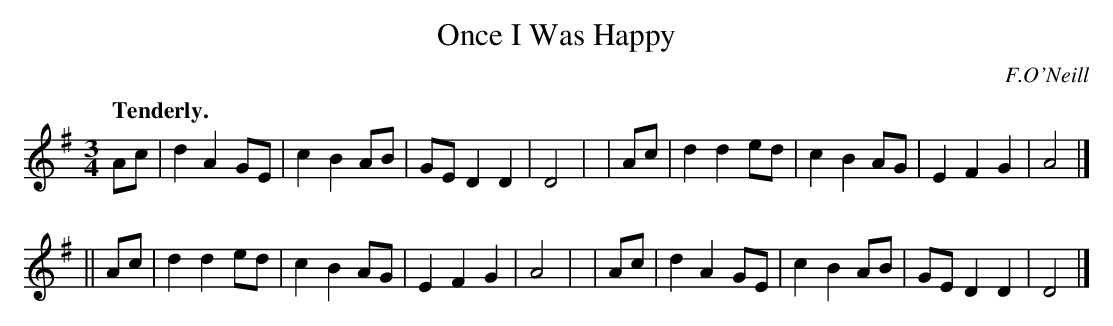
X:1
T: Once I Was Happy
O: F.O'Neill
Q: "Tenderly."
M: 3/4
L: 1/8
K: Dmix
   Ac | d2 A2 GE | c2 B2 AB | GE D2 D2 | D4 |\
|  Ac | d2 d2 ed | c2 B2 AG | E2 F2 G2 | A4 |]
|| Ac | d2 d2 ed | c2 B2 AG | E2 F2 G2 | A4 |\
|  Ac | d2 A2 GE | c2 B2 AB | GE D2 D2 | D4 |]
